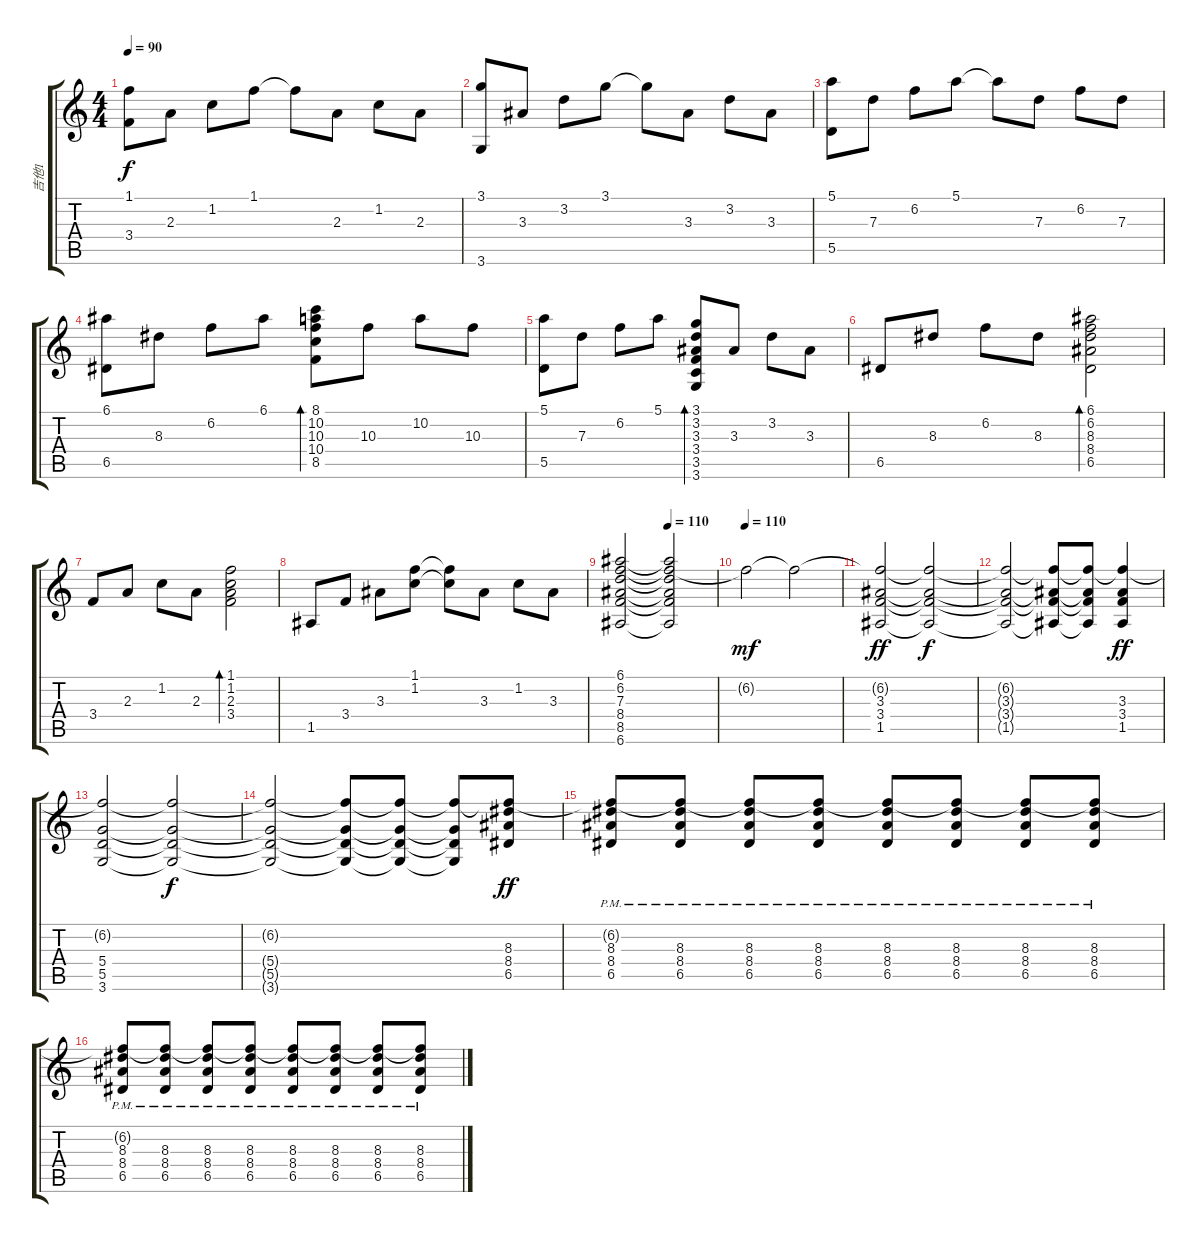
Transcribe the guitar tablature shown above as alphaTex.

\track ("吉他1" "吉他1") {instrument acousticguitarsteel}
\staff {score tabs}
\tuning (E4 B3 G3 D3 A2 E2) {hide}
\ts (4 4)
\tempo 90
\clef g2
\ks c
(1.1 3.4).8{dy f} 2.3.8 1.2.8 1.1.8 1.1{t}.8 2.3.8 1.2.8 2.3.8 |
(3.1 3.6).8 3.3.8 3.2.8 3.1.8 3.1{t}.8 3.3.8 3.2.8 3.3.8 |
(5.1 5.5).8 7.3.8 6.2.8 5.1.8 5.1{t}.8 7.3.8 6.2.8 7.3.8 |
(6.1 6.5).8 8.3.8 6.2.8 6.1.8 (8.1 10.2 10.3 10.4 8.5).8{bd 60} 10.3.8 10.2.8 10.3.8 |
(5.1 5.5).8 7.3.8 6.2.8 5.1.8 (3.1 3.2 3.3 3.4 3.5 3.6).8{bd 60} 3.3.8 3.2.8 3.3.8 |
6.5.8 8.3.8 6.2.8 8.3.8 (6.1 6.2 8.3 8.4 6.5).2{bd 240} |
3.4.8 2.3.8 1.2.8 2.3.8 (1.1 1.2 2.3 3.4).2{bd 240} |
1.5.8 3.4.8 3.3.8 (1.1 1.2).8 (1.1{t} 1.2{t}).8 3.3.8 1.2.8 3.3.8 |
\tempo (110 0.5)
(6.1 6.2 7.3 8.4 8.5 6.6).2 (6.1{t} 6.2{t} 7.3{t} 8.4{t} 8.5{t} 6.6{t}).2 |
\tempo 110
6.2{t}.2{dy mf} 6.2{t}.2 |
(6.2{t} 3.3 3.4 1.5).2{dy ff} (6.2{t} 3.3{t} 3.4{t} 1.5{t}).2{dy f} |
(6.2{t} 3.3{t} 3.4{t} 1.5{t}).2 (6.2{t} 3.3{t} 3.4{t} 1.5{t}).8 (6.2{t} 3.3{t} 3.4{t} 1.5{t}).8 (6.2{t} 3.3 3.4 1.5).4{dy ff} |
(6.2{t} 5.4 5.5 3.6).2 (6.2{t} 5.4{t} 5.5{t} 3.6{t}).2{dy f} |
(6.2{t} 5.4{t} 5.5{t} 3.6{t}).2 (6.2{t} 5.4{t} 5.5{t} 3.6{t}).8 (6.2{t} 5.4{t} 5.5{t} 3.6{t}).8 (6.2{t} 5.4{t} 5.5{t} 3.6{t}).8 (6.2{t} 8.3 8.4 6.5).8{dy ff} |
(6.2{t} 8.3{pm} 8.4{pm} 6.5{pm}).8 (6.2{t} 8.3{pm} 8.4{pm} 6.5{pm}).8 (6.2{t} 8.3{pm} 8.4{pm} 6.5{pm}).8 (6.2{t} 8.3{pm} 8.4{pm} 6.5{pm}).8 (6.2{t} 8.3{pm} 8.4{pm} 6.5{pm}).8 (6.2{t} 8.3{pm} 8.4{pm} 6.5{pm}).8 (6.2{t} 8.3{pm} 8.4{pm} 6.5{pm}).8 (6.2{t} 8.3{pm} 8.4{pm} 6.5{pm}).8 |
(6.2{t} 8.3{pm} 8.4{pm} 6.5{pm}).8 (6.2{t} 8.3{pm} 8.4{pm} 6.5{pm}).8 (6.2{t} 8.3{pm} 8.4{pm} 6.5{pm}).8 (6.2{t} 8.3{pm} 8.4{pm} 6.5{pm}).8 (6.2{t} 8.3{pm} 8.4{pm} 6.5{pm}).8 (6.2{t} 8.3{pm} 8.4{pm} 6.5{pm}).8 (6.2{t} 8.3{pm} 8.4{pm} 6.5{pm}).8 (6.2{t} 8.3{pm} 8.4{pm} 6.5{pm}).8
